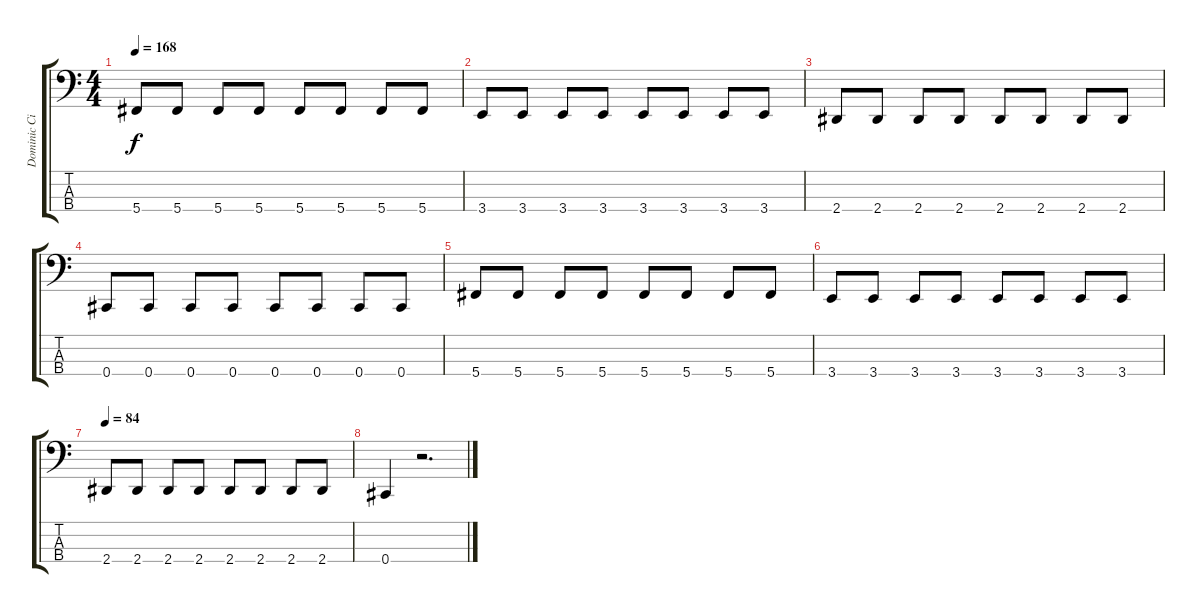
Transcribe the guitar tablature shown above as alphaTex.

\track ("Dominic Cifarelli" "Dominic Ci") {instrument electricbasspick}
\staff {score tabs}
\tuning (Gb2 Db2 Ab1 Db1) {hide}
\ts (4 4)
\tempo 168
\clef f4
\ks c
5.4.8{dy f} 5.4.8 5.4.8 5.4.8 5.4.8 5.4.8 5.4.8 5.4.8 |
3.4.8 3.4.8 3.4.8 3.4.8 3.4.8 3.4.8 3.4.8 3.4.8 |
2.4.8 2.4.8 2.4.8 2.4.8 2.4.8 2.4.8 2.4.8 2.4.8 |
0.4.8 0.4.8 0.4.8 0.4.8 0.4.8 0.4.8 0.4.8 0.4.8 |
5.4.8 5.4.8 5.4.8 5.4.8 5.4.8 5.4.8 5.4.8 5.4.8 |
3.4.8 3.4.8 3.4.8 3.4.8 3.4.8 3.4.8 3.4.8 3.4.8 |
\tempo 84
2.4.8 2.4.8 2.4.8 2.4.8 2.4.8 2.4.8 2.4.8 2.4.8 |
0.4.4 r.2{d}
